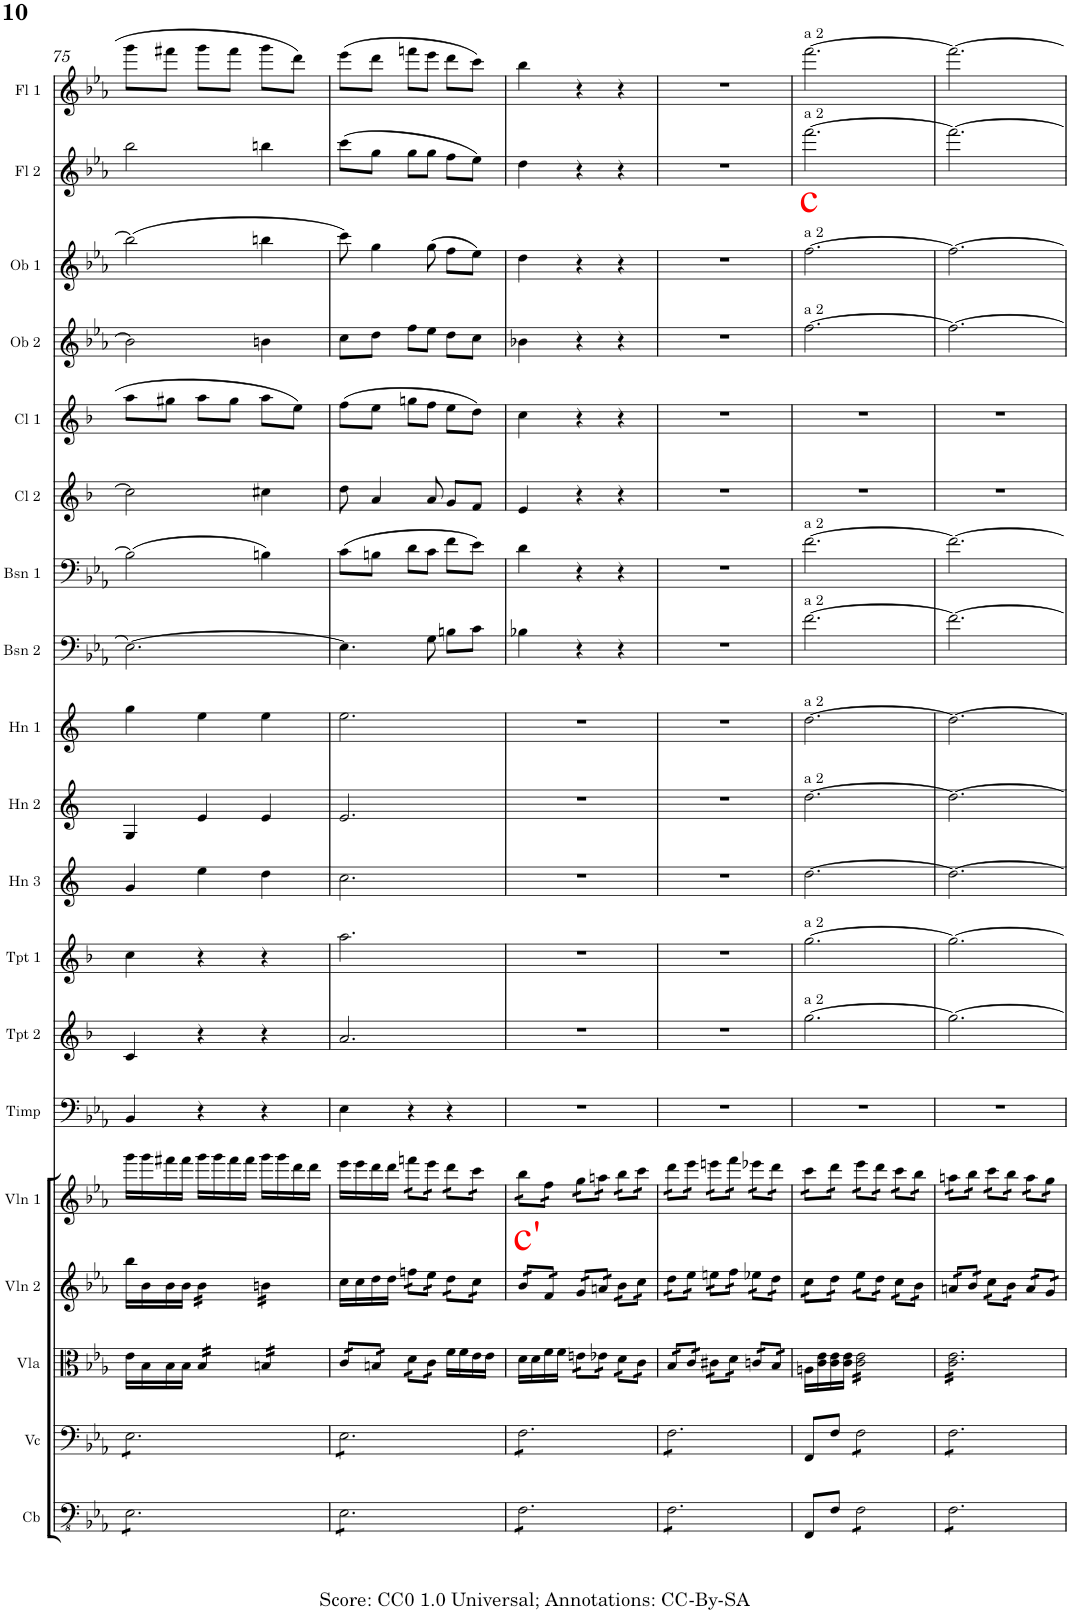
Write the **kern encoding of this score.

**kern	**kern	**kern	**kern	**kern	**text	**kern	**kern	**kern	**kern	**kern	**kern	**kern	**kern	**kern	**kern	**kern	**kern	**kern	**text	**kern
*part19	*part18	*part17	*part16	*part15	*part15	*part14	*part13	*part12	*part11	*part10	*part9	*part8	*part7	*part6	*part5	*part4	*part3	*part2	*part2	*part1
*staff19	*staff18	*staff17	*staff16	*staff15	*staff15	*staff14	*staff13	*staff12	*staff11	*staff10	*staff9	*staff8	*staff7	*staff6	*staff5	*staff4	*staff3	*staff2	*staff2	*staff1
*I"Contrabass	*I"Violoncello	*I"Viola	*I"Violin 2	*I"Violin 1	*	*I"Timpani	*I"Bb Trumpet 2	*I"Bb Trumpet 1	*I"Eb Horn 3	*I"Eb Horn 2	*I"Eb Horn 1	*I"Bassoon 2	*I"Bassoon 1	*I"Bb Clarinet 2	*I"Bb Clarinet 1	*I"Oboe 2	*I"Oboe 1	*I"Flute 2	*	*I"Flute 1
*I'Cb	*I'Vc	*I'Vla	*I'Vln 2	*I'Vln 1	*	*I'Timp	*I'Tpt 2	*I'Tpt 1	*I'Hn 3	*I'Hn 2	*I'Hn 1	*I'Bsn 2	*I'Bsn 1	*I'Cl 2	*I'Cl 1	*I'Ob 2	*I'Ob 1	*I'Fl 2	*	*I'Fl 1
!!LO:PB:g=z
*clefFv4	*clefF4	*clefC3	*clefG2	*clefG2	*	*clefF4	*clefG2	*clefG2	*clefG2	*clefG2	*clefG2	*clefF4	*clefF4	*clefG2	*clefG2	*clefG2	*clefG2	*clefG2	*	*clefG2
*	*	*	*	*	*	*	*Trd1c2	*Trd1c2	*Trd5c9	*Trd5c9	*Trd5c9	*	*	*Trd1c2	*Trd1c2	*	*	*	*	*
*k[b-e-a-]	*k[b-e-a-]	*k[b-e-a-]	*k[b-e-a-]	*k[b-e-a-]	*	*k[b-e-a-]	*k[b-]	*k[b-]	*k[]	*k[]	*k[]	*k[b-e-a-]	*k[b-e-a-]	*k[b-]	*k[b-]	*k[b-e-a-]	*k[b-e-a-]	*k[b-e-a-]	*	*k[b-e-a-]
*M3/4	*M3/4	*M3/4	*M3/4	*M3/4	*	*M3/4	*M3/4	*M3/4	*M3/4	*M3/4	*M3/4	*M3/4	*M3/4	*M3/4	*M3/4	*M3/4	*M3/4	*M3/4	*	*M3/4
=75	=75	=75	=75	=75	=75	=75	=75	=75	=75	=75	=75	=75	=75	=75	=75	=75	=75	=75	=75	=75
*tremolo	*	*	*	*	*	*	*	*	*	*	*	*	*	*	*	*	*	*	*	*
*	*tremolo	*	*	*	*	*	*	*	*	*	*	*	*	*	*	*	*	*	*	*
8EE-\L	8E-\L	16e-\LL	16bb-\LL	16ggg\LL	.	4BB-/	4c/	4cc\	4g/	4G/	4gg\	[2.E-\	(2B-\]	2cc\]	8aa\L	2b-\]	(2bb-\]	2bb-\	.	8ggg\L
.	.	16B-\	16b-\	16ggg\	.	.	.	.	.	.	.	.	.	.	.	.	.	.	.	.
8EE-\	8E-\	16B-\	16b-\	16fff#X\	.	.	.	.	.	.	.	.	.	.	8gg#X\J	.	.	.	.	8fff#X\J
.	.	16B-\JJ	16b-\JJ	16fff#\JJ	.	.	.	.	.	.	.	.	.	.	.	.	.	.	.	.
*	*	*tremolo	*	*	*	*	*	*	*	*	*	*	*	*	*	*	*	*	*	*
*	*	*	*tremolo	*	*	*	*	*	*	*	*	*	*	*	*	*	*	*	*	*
8EE-\	8E-\	16B-/LL	16b-\LL	16ggg\LL	.	4r	4r	4r	4ee\	4e/	4ee\	.	.	.	8aa\L	.	.	.	.	8ggg\L
.	.	16B-/	16b-\	16ggg\	.	.	.	.	.	.	.	.	.	.	.	.	.	.	.	.
8EE-\	8E-\	16B-/	16b-\	16fff#\	.	.	.	.	.	.	.	.	.	.	8gg#\J	.	.	.	.	8fff#\J
.	.	16B-/JJ	16b-\JJ	16fff#\JJ	.	.	.	.	.	.	.	.	.	.	.	.	.	.	.	.
8EE-\	8E-\	16Bn/LL	16bn\LL	16ggg\LL	.	4r	4r	4r	4dd\	4e/	4ee\	.	4Bn\)	4cc#X\	8aa\L	4bn\	4bbn\	4bbn\	.	8ggg\L
.	.	16Bn/	16bn\	16ggg\	.	.	.	.	.	.	.	.	.	.	.	.	.	.	.	.
8EE-\J	8E-\J	16Bn/	16bn\	16ddd\	.	.	.	.	.	.	.	.	.	.	8ee\J	.	.	.	.	8ddd\J
.	.	16Bn/JJ	16bn\JJ	16ddd\JJ	.	.	.	.	.	.	.	.	.	.	.	.	.	.	.	.
*	*	*	*Xtremolo	*	*	*	*	*	*	*	*	*	*	*	*	*	*	*	*	*
=76	=76	=76	=76	=76	=76	=76	=76	=76	=76	=76	=76	=76	=76	=76	=76	=76	=76	=76	=76	=76
8EE-\L	8E-\L	16c/LL	16cc\LL	16eee-\LL	.	4E-\	2.a/	2.aa\	2.cc\	2.e/	2.ee\	4.E-\]	(8c\L	8dd\	(8ff\L	8cc\L	8ccc\)	(8ccc\L	.	(8eee-\L
.	.	16c/	16cc\	16eee-\	.	.	.	.	.	.	.	.	.	.	.	.	.	.	.	.
8EE-\	8E-\	16Bn/	16dd\	16ddd\	.	.	.	.	.	.	.	.	8Bn\J	4a/	8ee\J	8dd\J	4gg\	8gg\J	.	8ddd\J
.	.	16Bn/JJ	16dd\JJ	16ddd\JJ	.	.	.	.	.	.	.	.	.	.	.	.	.	.	.	.
*	*	*	*tremolo	*	*	*	*	*	*	*	*	*	*	*	*	*	*	*	*	*
*	*	*	*	*tremolo	*	*	*	*	*	*	*	*	*	*	*	*	*	*	*	*
8EE-\	8E-\	16d\LL	16ffn\LL	16fffn\LL	.	4r	.	.	.	.	.	.	8d\L	.	8ggn\L	8ff\L	.	8gg\L	.	8fffn\L
.	.	16d\	16ffn\	16fffn\	.	.	.	.	.	.	.	.	.	.	.	.	.	.	.	.
8EE-\	8E-\	16c\	16ee-\	16eee-\	.	.	.	.	.	.	.	8G\	8c\J	8a/	8ff\J	8ee-\J	(8gg\	8gg\J	.	8eee-\J
.	.	16c\JJ	16ee-\JJ	16eee-\JJ	.	.	.	.	.	.	.	.	.	.	.	.	.	.	.	.
*	*	*Xtremolo	*	*	*	*	*	*	*	*	*	*	*	*	*	*	*	*	*	*
8EE-\	8E-\	16f\LL	16dd\LL	16ddd\LL	.	4r	.	.	.	.	.	8Bn\L	8f\L	8g/L	8ee\L	8dd\L	8ff\L	8ff\L	.	8ddd\L
.	.	16f\	16dd\	16ddd\	.	.	.	.	.	.	.	.	.	.	.	.	.	.	.	.
8EE-\J	8E-\J	16e-\	16cc\	16ccc\	.	.	.	.	.	.	.	8c\J	8e-\J)	8f/J	8dd\J)	8cc\J	8ee-\J)	8ee-\J)	.	8ccc\J)
.	.	16e-\JJ	16cc\JJ	16ccc\JJ	.	.	.	.	.	.	.	.	.	.	.	.	.	.	.	.
=77	=77	=77	=77	=77	=77	=77	=77	=77	=77	=77	=77	=77	=77	=77	=77	=77	=77	=77	=77	=77
!	!	!	!	!	!LO:LY:b:color=#FF0000	!	!	!	!	!	!	!	!	!	!	!	!	!	!	!
8FF\L	8F\L	16d\LL	16b-/LL	16bb-\LL	c'	2.r	2.r	2.r	2.r	2.r	2.r	4B-X\	4d\	4e/	4cc\	4b-X\	4dd\	4dd\	.	4bb-\
.	.	16d\	16b-/	16bb-\	.	.	.	.	.	.	.	.	.	.	.	.	.	.	.	.
8FF\	8F\	16f\	16f/	16ff\	.	.	.	.	.	.	.	.	.	.	.	.	.	.	.	.
.	.	16f\JJ	16f/JJ	16ff\JJ	.	.	.	.	.	.	.	.	.	.	.	.	.	.	.	.
*	*	*tremolo	*	*	*	*	*	*	*	*	*	*	*	*	*	*	*	*	*	*
8FF\	8F\	16en\LL	16g/LL	16gg\LL	.	.	.	.	.	.	.	4r	4r	4r	4r	4r	4r	4r	.	4r
.	.	16en\	16g/	16gg\	.	.	.	.	.	.	.	.	.	.	.	.	.	.	.	.
8FF\	8F\	16e-X\	16an/	16aan\	.	.	.	.	.	.	.	.	.	.	.	.	.	.	.	.
.	.	16e-X\JJ	16an/JJ	16aan\JJ	.	.	.	.	.	.	.	.	.	.	.	.	.	.	.	.
8FF\	8F\	16d\LL	16b-\LL	16bb-\LL	.	.	.	.	.	.	.	4r	4r	4r	4r	4r	4r	4r	.	4r
.	.	16d\	16b-\	16bb-\	.	.	.	.	.	.	.	.	.	.	.	.	.	.	.	.
8FF\J	8F\J	16c\	16cc\	16ccc\	.	.	.	.	.	.	.	.	.	.	.	.	.	.	.	.
.	.	16c\JJ	16cc\JJ	16ccc\JJ	.	.	.	.	.	.	.	.	.	.	.	.	.	.	.	.
=78	=78	=78	=78	=78	=78	=78	=78	=78	=78	=78	=78	=78	=78	=78	=78	=78	=78	=78	=78	=78
8FF\L	8F\L	16B-/LL	16dd\LL	16ddd\LL	.	2.r	2.r	2.r	2.r	2.r	2.r	2.r	2.r	2.r	2.r	2.r	2.r	2.r	.	2.r
.	.	16B-/	16dd\	16ddd\	.	.	.	.	.	.	.	.	.	.	.	.	.	.	.	.
8FF\	8F\	16c/	16ee-\	16eee-\	.	.	.	.	.	.	.	.	.	.	.	.	.	.	.	.
.	.	16c/JJ	16ee-\JJ	16eee-\JJ	.	.	.	.	.	.	.	.	.	.	.	.	.	.	.	.
8FF\	8F\	16c#X\LL	16een\LL	16eeen\LL	.	.	.	.	.	.	.	.	.	.	.	.	.	.	.	.
.	.	16c#X\	16een\	16eeen\	.	.	.	.	.	.	.	.	.	.	.	.	.	.	.	.
8FF\	8F\	16d\	16ff\	16fff\	.	.	.	.	.	.	.	.	.	.	.	.	.	.	.	.
.	.	16d\JJ	16ff\JJ	16fff\JJ	.	.	.	.	.	.	.	.	.	.	.	.	.	.	.	.
8FF\	8F\	16cn/LL	16ee-X\LL	16eee-X\LL	.	.	.	.	.	.	.	.	.	.	.	.	.	.	.	.
.	.	16cn/	16ee-X\	16eee-X\	.	.	.	.	.	.	.	.	.	.	.	.	.	.	.	.
8FF\J	8F\J	16B-/	16dd\	16ddd\	.	.	.	.	.	.	.	.	.	.	.	.	.	.	.	.
*	*Xtremolo	*	*	*	*	*	*	*	*	*	*	*	*	*	*	*	*	*	*	*
*Xtremolo	*	*	*	*	*	*	*	*	*	*	*	*	*	*	*	*	*	*	*	*
.	.	16B-/JJ	16dd\JJ	16ddd\JJ	.	.	.	.	.	.	.	.	.	.	.	.	.	.	.	.
*	*	*Xtremolo	*	*	*	*	*	*	*	*	*	*	*	*	*	*	*	*	*	*
=79	=79	=79	=79	=79	=79	=79	=79	=79	=79	=79	=79	=79	=79	=79	=79	=79	=79	=79	=79	=79
!	!	!	!	!	!	!	!	!	!	!	!	!	!	!	!	!	!	!	!	!LO:TX:a:t=a 2
!	!	!	!	!	!	!	!	!	!	!	!	!	!	!	!	!	!	!LO:TX:a:t=a 2	!	!
!	!	!	!	!	!	!	!	!	!	!	!	!	!	!	!	!	!LO:TX:a:t=a 2	!	!	!
!	!	!	!	!	!	!	!	!	!	!	!	!	!	!	!	!LO:TX:a:t=a 2	!	!	!	!
!	!	!	!	!	!	!	!	!	!	!	!	!	!LO:TX:a:t=a 2	!	!	!	!	!	!	!
!	!	!	!	!	!	!	!	!	!	!	!	!LO:TX:a:t=a 2	!	!	!	!	!	!	!	!
!	!	!	!	!	!	!	!	!	!	!	!LO:TX:a:t=a 2	!	!	!	!	!	!	!	!	!
!	!	!	!	!	!	!	!	!	!	!LO:TX:a:t=a 2	!	!	!	!	!	!	!	!	!	!
!	!	!	!	!	!	!	!	!LO:TX:a:t=a 2	!	!	!	!	!	!	!	!	!	!	!	!
!	!	!	!	!	!	!	!LO:TX:a:t=a 2	!	!	!	!	!	!	!	!	!	!	!	!	!
!	!	!	!	!	!	!	!	!	!	!	!	!	!	!	!	!	!	!	!LO:LY:b:color=#FF0000	!
8FFF/L	8FF/L	16An\LL	16cc\LL	16ccc\LL	.	2.r	[2.gg\	[2.gg\	[2.dd\	[2.dd\	[2.dd\	[2.f\	[2.f\	2.r	2.r	[2.ff\	[2.ff\	[2.fff\	c	[2.fff\
.	.	16c\ 16e-\	16cc\	16ccc\	.	.	.	.	.	.	.	.	.	.	.	.	.	.	.	.
8FF/J	8F/J	16c\ 16e-\	16dd\	16ddd\	.	.	.	.	.	.	.	.	.	.	.	.	.	.	.	.
.	.	16c\ 16e-\JJ	16dd\JJ	16ddd\JJ	.	.	.	.	.	.	.	.	.	.	.	.	.	.	.	.
*tremolo	*	*	*	*	*	*	*	*	*	*	*	*	*	*	*	*	*	*	*	*
*	*tremolo	*	*	*	*	*	*	*	*	*	*	*	*	*	*	*	*	*	*	*
*	*	*tremolo	*	*	*	*	*	*	*	*	*	*	*	*	*	*	*	*	*	*
8FF\L	8F\L	16c\ 16e-\LL	16ee-\LL	16eee-\LL	.	.	.	.	.	.	.	.	.	.	.	.	.	.	.	.
.	.	16c\ 16e-\	16ee-\	16eee-\	.	.	.	.	.	.	.	.	.	.	.	.	.	.	.	.
8FF\	8F\	16c\ 16e-\	16dd\	16ddd\	.	.	.	.	.	.	.	.	.	.	.	.	.	.	.	.
.	.	16c\ 16e-\	16dd\JJ	16ddd\JJ	.	.	.	.	.	.	.	.	.	.	.	.	.	.	.	.
8FF\	8F\	16c\ 16e-\	16cc\LL	16ccc\LL	.	.	.	.	.	.	.	.	.	.	.	.	.	.	.	.
.	.	16c\ 16e-\	16cc\	16ccc\	.	.	.	.	.	.	.	.	.	.	.	.	.	.	.	.
8FF\J	8F\J	16c\ 16e-\	16b-\	16bb-\	.	.	.	.	.	.	.	.	.	.	.	.	.	.	.	.
.	.	16c\ 16e-\JJ	16b-\JJ	16bb-\JJ	.	.	.	.	.	.	.	.	.	.	.	.	.	.	.	.
=80	=80	=80	=80	=80	=80	=80	=80	=80	=80	=80	=80	=80	=80	=80	=80	=80	=80	=80	=80	=80
8FF\L	8F\L	16c\ 16e-\LL	16an/LL	16aan\LL	.	2.r	2.gg\_	2.gg\_	2.dd\_	2.dd\_	2.dd\_	2.f\_	2.f\_	2.r	2.r	2.ff\_	2.ff\_	2.fff\_	.	2.fff\_
.	.	16c\ 16e-\	16an/	16aan\	.	.	.	.	.	.	.	.	.	.	.	.	.	.	.	.
8FF\	8F\	16c\ 16e-\	16b-/	16bb-\	.	.	.	.	.	.	.	.	.	.	.	.	.	.	.	.
.	.	16c\ 16e-\	16b-/JJ	16bb-\JJ	.	.	.	.	.	.	.	.	.	.	.	.	.	.	.	.
8FF\	8F\	16c\ 16e-\	16cc\LL	16ccc\LL	.	.	.	.	.	.	.	.	.	.	.	.	.	.	.	.
.	.	16c\ 16e-\	16cc\	16ccc\	.	.	.	.	.	.	.	.	.	.	.	.	.	.	.	.
8FF\	8F\	16c\ 16e-\	16b-\	16bb-\	.	.	.	.	.	.	.	.	.	.	.	.	.	.	.	.
.	.	16c\ 16e-\	16b-\JJ	16bb-\JJ	.	.	.	.	.	.	.	.	.	.	.	.	.	.	.	.
8FF\	8F\	16c\ 16e-\	16a/LL	16aa\LL	.	.	.	.	.	.	.	.	.	.	.	.	.	.	.	.
.	.	16c\ 16e-\	16a/	16aa\	.	.	.	.	.	.	.	.	.	.	.	.	.	.	.	.
8FF\J	8F\J	16c\ 16e-\	16g/	16gg\	.	.	.	.	.	.	.	.	.	.	.	.	.	.	.	.
*	*Xtremolo	*	*	*	*	*	*	*	*	*	*	*	*	*	*	*	*	*	*	*
*Xtremolo	*	*	*	*	*	*	*	*	*	*	*	*	*	*	*	*	*	*	*	*
.	.	16c\ 16e-\JJ	16g/JJ	16gg\JJ	.	.	.	.	.	.	.	.	.	.	.	.	.	.	.	.
*	*	*	*	*Xtremolo	*	*	*	*	*	*	*	*	*	*	*	*	*	*	*	*
*	*	*	*Xtremolo	*	*	*	*	*	*	*	*	*	*	*	*	*	*	*	*	*
*	*	*Xtremolo	*	*	*	*	*	*	*	*	*	*	*	*	*	*	*	*	*	*
=	=	=	=	=	=	=	=	=	=	=	=	=	=	=	=	=	=	=	=	=
*-	*-	*-	*-	*-	*-	*-	*-	*-	*-	*-	*-	*-	*-	*-	*-	*-	*-	*-	*-	*-
